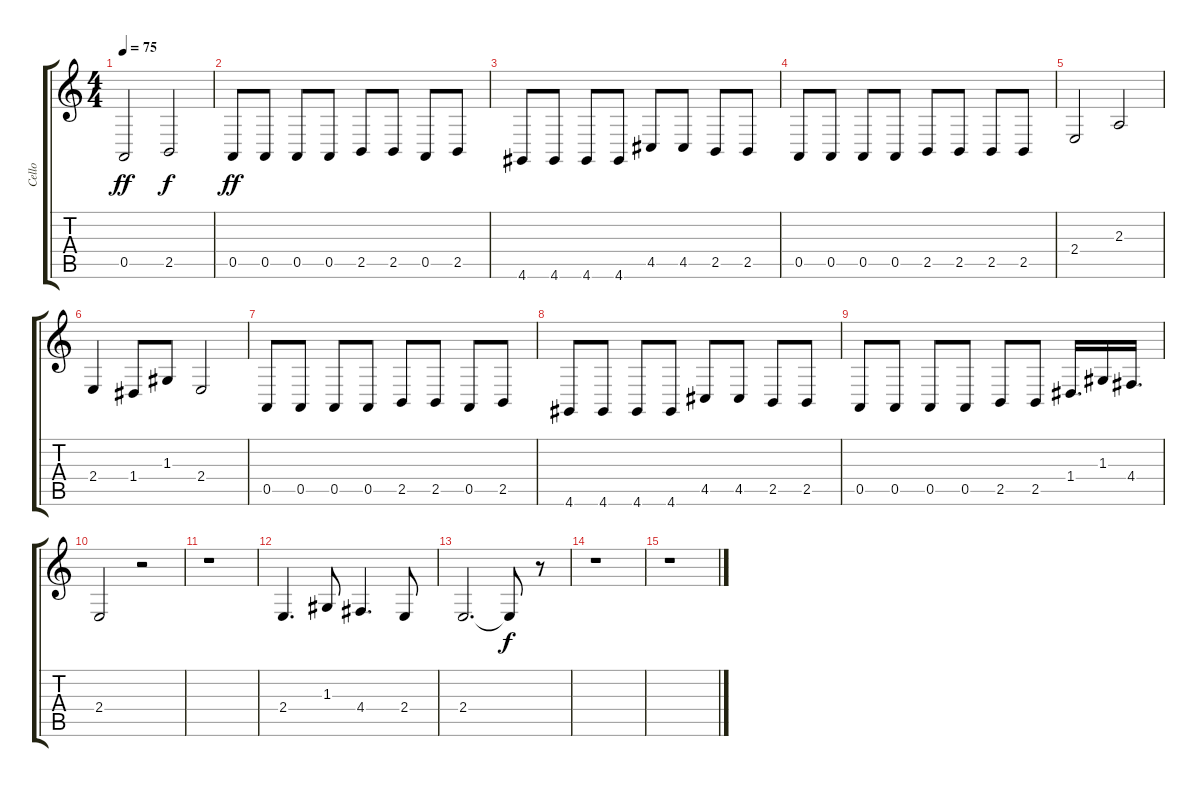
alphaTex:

\track ("Cello" "Cello") {instrument cello}
\staff {score tabs}
\tuning (E4 B3 G3 D3 A2 E2) {hide}
\ts (4 4)
\tempo 75
\clef g2
\ks c
0.5.2{dy ff} 2.5.2{dy f} |
0.5.8{dy ff} 0.5.8 0.5.8 0.5.8 2.5.8 2.5.8 0.5.8 2.5.8 |
4.6.8 4.6.8 4.6.8 4.6.8 4.5.8 4.5.8 2.5.8 2.5.8 |
0.5.8 0.5.8 0.5.8 0.5.8 2.5.8 2.5.8 2.5.8 2.5.8 |
2.4.2 2.3.2 |
2.4.4 1.4.8 1.3.8 2.4.2 |
0.5.8{volume 9} 0.5.8 0.5.8 0.5.8 2.5.8 2.5.8 0.5.8 2.5.8 |
4.6.8 4.6.8 4.6.8 4.6.8 4.5.8 4.5.8 2.5.8 2.5.8 |
0.5.8 0.5.8 0.5.8 0.5.8 2.5.8 2.5.8 1.4.16{d} 1.3.16 4.4.16{d} |
2.4.2 r.2 |
r.1 |
2.4.4{d} 1.3.8 4.4.4{d} 2.4.8 |
2.4.2{d} 2.4{t}.8{dy f} r.8 |
r.1 |
r.1
